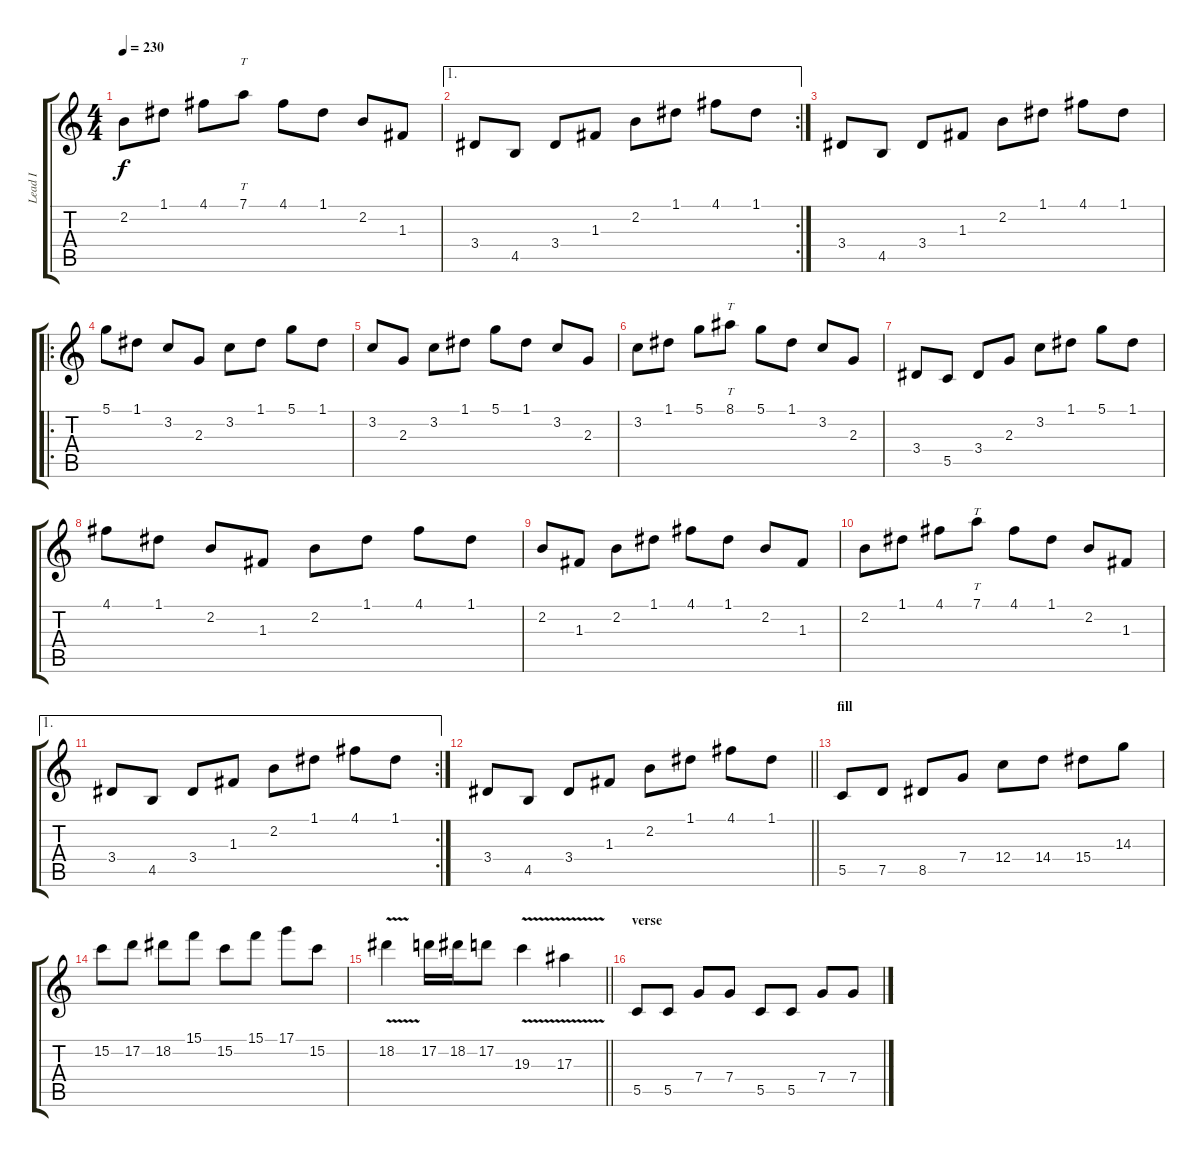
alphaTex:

\track ("Lead I" "Lead I") {instrument distortionguitar}
\staff {score tabs}
\tuning (D4 A3 F3 C3 G2 C2) {hide}
\ts (4 4)
\tempo 230
\clef g2
\ks c
2.2.8{dy f} 1.1.8 4.1.8 7.1.8{tt} 4.1.8 1.1.8 2.2.8 1.3.8 |
\ae 1
\rc 2
3.4.8 4.5.8 3.4.8 1.3.8 2.2.8 1.1.8 4.1.8 1.1.8 |
3.4.8 4.5.8 3.4.8 1.3.8 2.2.8 1.1.8 4.1.8 1.1.8 |
\ro
5.1.8{balance 0} 1.1.8 3.2.8 2.3.8 3.2.8 1.1.8 5.1.8 1.1.8 |
3.2.8 2.3.8 3.2.8 1.1.8 5.1.8 1.1.8 3.2.8 2.3.8 |
3.2.8 1.1.8 5.1.8 8.1.8{tt} 5.1.8 1.1.8 3.2.8 2.3.8 |
3.4.8 5.5.8 3.4.8 2.3.8 3.2.8 1.1.8 5.1.8 1.1.8 |
4.1.8 1.1.8 2.2.8 1.3.8 2.2.8 1.1.8 4.1.8 1.1.8 |
2.2.8 1.3.8 2.2.8 1.1.8 4.1.8 1.1.8 2.2.8 1.3.8 |
2.2.8 1.1.8 4.1.8 7.1.8{tt} 4.1.8 1.1.8 2.2.8 1.3.8 |
\ae 1
\rc 2
3.4.8 4.5.8 3.4.8 1.3.8 2.2.8 1.1.8 4.1.8 1.1.8 |
\barLineRight lightlight
3.4.8 4.5.8 3.4.8 1.3.8 2.2.8 1.1.8 4.1.8 1.1.8 |
\section ("" "fill")
5.5.8 7.5.8 8.5.8 7.4.8 12.4.8 14.4.8 15.4.8 14.3.8 |
15.2.8 17.2.8 18.2.8 15.1.8 15.2.8 15.1.8 17.1.8 15.2.8 |
\barLineRight lightlight
18.2{v}.4 17.2.16 18.2.16 17.2.8 19.3{v}.4 17.3{v}.4 |
\section ("" "verse")
5.5.8 5.5.8 7.4.8 7.4.8 5.5.8 5.5.8 7.4.8 7.4.8
